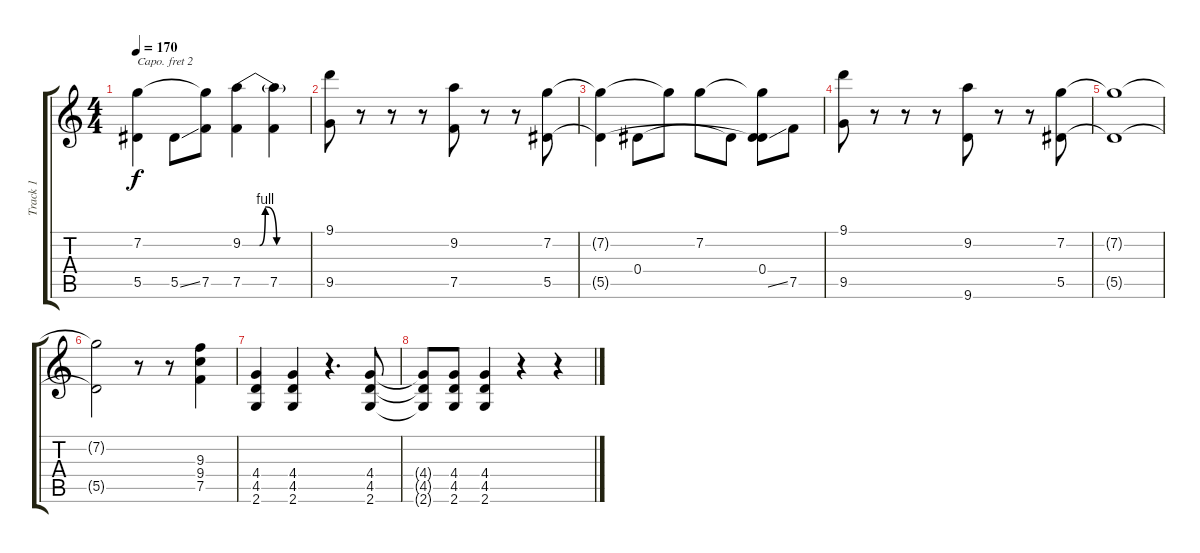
\track ("Track 1" "Track 1") {instrument acousticguitarsteel}
\staff {score tabs}
\capo 2
\tuning (Eb4 Bb3 Gb3 Db3 Ab2 Eb2) {hide}
\ts (4 4)
\tempo 170
\clef g2
\ks c
(7.2{t} 5.5{t}).4{dy f} 5.5{ss}.8 (7.2{t} 7.5).8 (9.2{be (custom 0 0 10 0 15 0 20 4 30 0 60 0)} 7.5).4 (9.2{t} 7.5).4 |
(9.1 9.5).8 r.8 r.8 r.8 (9.2 7.5).8 r.8 r.8 (7.2 5.5).8 |
(7.2{t} 5.5{t}).4 0.4.8 7.2{t}.8 7.2.8 0.4{t}.8 (7.2{t} 0.4 5.5{ss t}).8 7.5.8 |
(9.1 9.5).8 r.8 r.8 r.8 (9.2 9.6).8 r.8 r.8 (7.2 5.5).8 |
(7.2{t} 5.5{t}).1 |
(7.2{t} 5.5{t}).2 r.8 r.8 (9.3 9.4 7.5).4 |
(4.4 4.5 2.6).4 (4.4 4.5 2.6).4 r.4{d} (4.4 4.5 2.6).8 |
(4.4{t} 4.5{t} 2.6{t}).8 (4.4 4.5 2.6).8 (4.4 4.5 2.6).4 r.4 r.4
